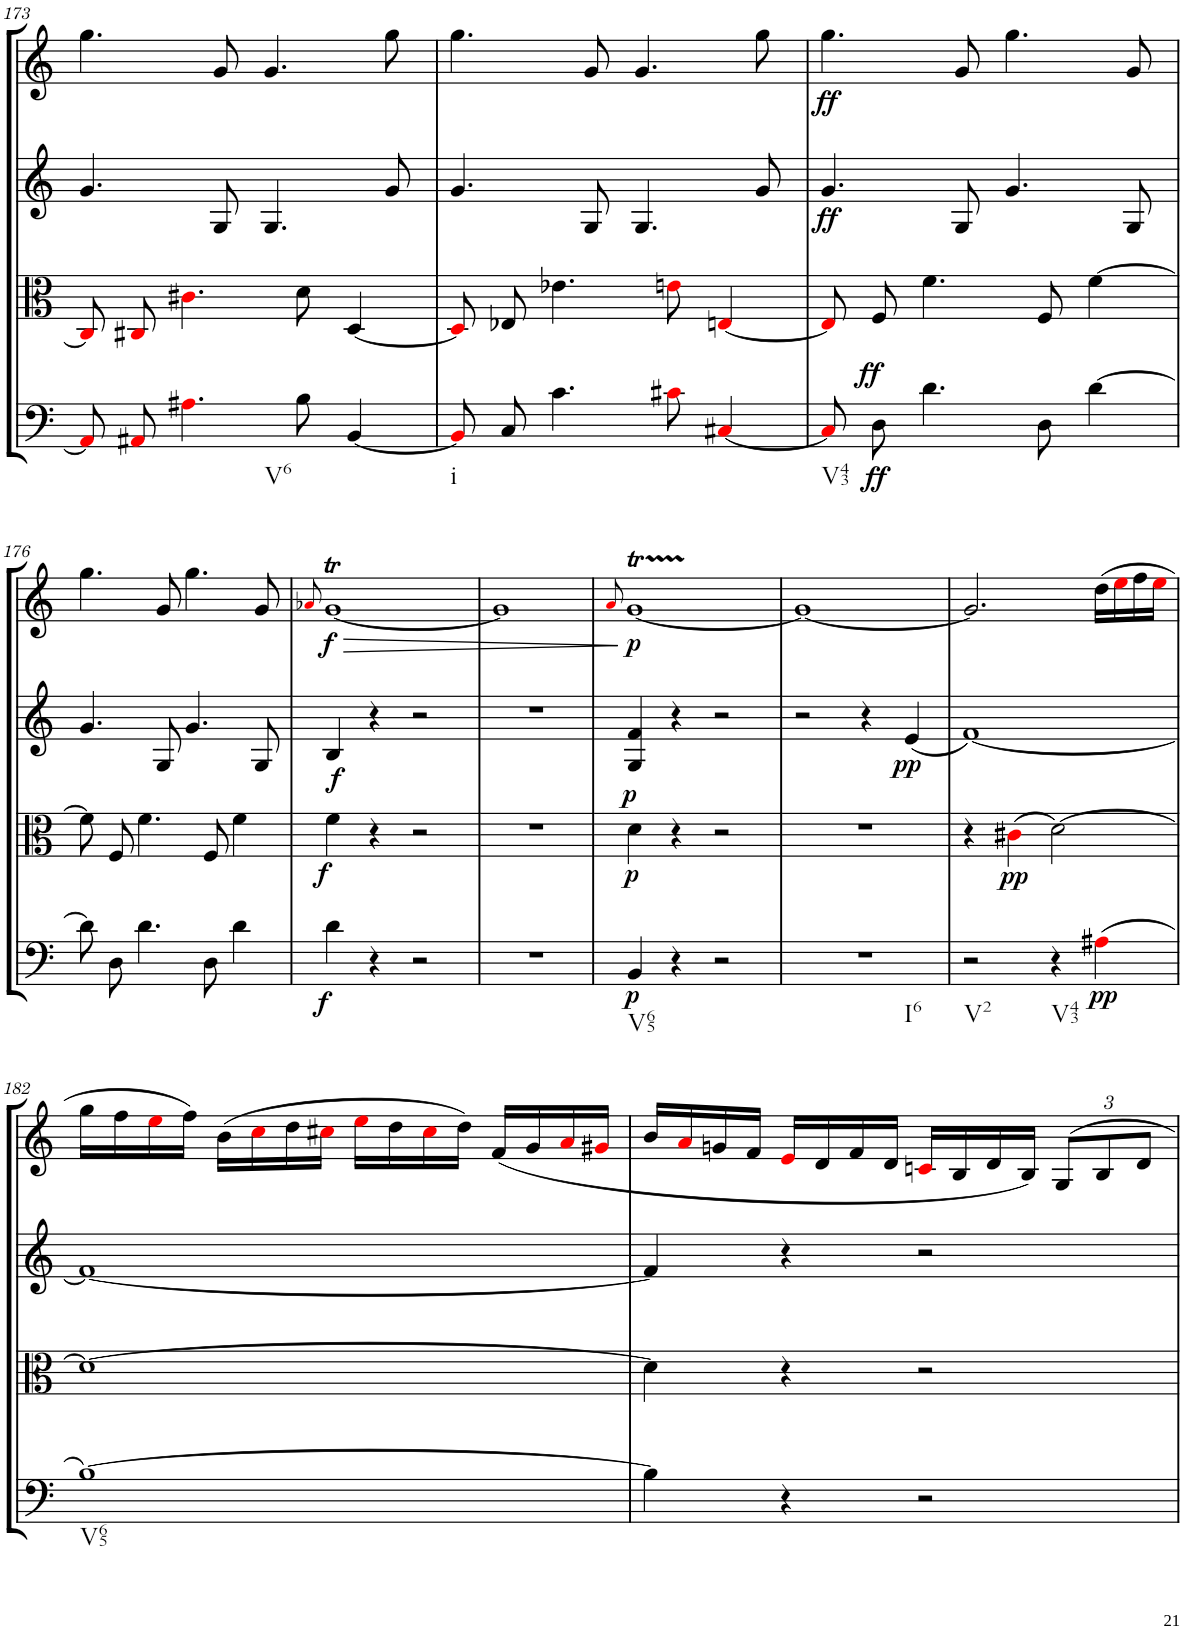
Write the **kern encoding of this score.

**kern	**dynam	**kern	**dynam	**kern	**dynam	**kern	**dynam
*part4	*part4	*part3	*part3	*part2	*part2	*part1	*part1
*staff4	*staff4	*staff3	*staff3	*staff2	*staff2	*staff1	*staff1
*I"Cello	*	*I"Viola	*	*I"2nd Violin	*	*I"1st Violin	*
*	*	*I'Vla	*	*I'Vln	*	*I'Vln	*
!!LO:PB:g=z
*clefF4	*	*clefC3	*	*clefG2	*	*clefG2	*
*k[]	*	*k[]	*	*k[]	*	*k[]	*
*M4/4	*	*M4/4	*	*M4/4	*	*M4/4	*
*met(c)	*	*met(c)	*	*met(c)	*	*met(c)	*
=173	=173	=173	=173	=173	=173	=173	=173
8AAi/L]	.	8Ci/L]	.	4.g/	.	4.gg\	.
8AA#Xi/J	.	8C#Xi/J	.	.	.	.	.
!LO:TX:b:t=V6	!	!	!	!	!	!	!
4.A#Xi\	.	4.c#Xi\	.	.	.	.	.
.	.	.	.	8G/	.	8g/	.
.	.	.	.	4.G/	.	4.g/	.
8B\	.	8d\	.	.	.	.	.
[4BB/	.	[4D/	.	.	.	.	.
.	.	.	.	8g/	.	8gg\	.
=174	=174	=174	=174	=174	=174	=174	=174
!LO:TX:b:t=i	!	!	!	!	!	!	!
8BBi/L]	.	8Di/L]	.	4.g/	.	4.gg\	.
8C/J	.	8E-X/J	.	.	.	.	.
4.c\	.	4.e-X\	.	.	.	.	.
.	.	.	.	8G/	.	8g/	.
.	.	.	.	4.G/	.	4.g/	.
8c#Xi\	.	8eni\	.	.	.	.	.
[4C#Xi/	.	[4Eni/	.	.	.	.	.
.	.	.	.	8g/	.	8gg\	.
=175	=175	=175	=175	=175	=175	=175	=175
!LO:TX:b:t=V43	!	!	!	!	!	!	!
!	!	!	!	!	!LO:DY:b	!	!LO:DY:b
8C#i/L]	.	8Ei/L]	.	4.g/	ff	4.gg\	ff
!	!LO:DY:b	!	!	!	!	!	!
!	!LO:DY:n=1:a	!	!	!	!	!	!
8D/J	ff ff	8F/J	.	.	.	.	.
4.d\	.	4.f\	.	.	.	.	.
.	.	.	.	8G/	.	8g/	.
.	.	.	.	4.g/	.	4.gg\	.
8D\	.	8F/	.	.	.	.	.
[4d\	.	[4f\	.	.	.	.	.
.	.	.	.	8G/	.	8g/	.
!!LO:LB:g=z
=176	=176	=176	=176	=176	=176	=176	=176
8d\L]	.	8f/L]	.	4.g/	.	4.gg\	.
8D\J	.	8F/J	.	.	.	.	.
4.d\	.	4.f\	.	.	.	.	.
.	.	.	.	8G/	.	8g/	.
.	.	.	.	4.g/	.	4.gg\	.
8D\	.	8F/	.	.	.	.	.
4d\	.	4f\	.	.	.	.	.
.	.	.	.	8G/	.	8g/	.
=177	=177	=177	=177	=177	=177	=177	=177
.	.	.	.	.	.	8qa-Xi/	.
!	!LO:DY:b	!	!LO:DY:b	!	!LO:DY:b	!	!LO:DY:b
4d\	f	4f\	f	4B/	f	[1gT	f
4r	.	4r	.	4r	.	.	.
2r	.	2r	.	2r	.	.	.
=178	=178	=178	=178	=178	=178	=178	=178
1r	.	1r	.	1r	.	1g]	.
=179	=179	=179	=179	=179	=179	=179	=179
.	.	.	.	.	.	8qai/	.
!LO:TX:b:t=V65	!	!	!	!	!	!	!
!	!LO:DY:b	!	!LO:DY:b	!	!	!	!
!	!	!	!LO:DY:n=1:a	!	!	!	!LO:DY:b
4BB/	p	4d\	p p	4G/ 4f/	.	[1gT	p
4r	.	4r	.	4r	.	.	.
2r	.	2r	.	2r	.	.	.
=180	=180	=180	=180	=180	=180	=180	=180
!LO:TX:b:t=I6	!	!	!	!	!	!	!
1r	.	1r	.	2r	.	1g_	.
.	.	.	.	4r	.	.	.
!	!	!	!	!	!LO:DY:b	!	!
.	.	.	.	(4e/	pp	.	.
=181	=181	=181	=181	=181	=181	=181	=181
!LO:TX:b:t=V2	!	!	!	!	!	!	!
2r	.	4r	.	[1f)	.	2.gTTT/]	.
!	!	!	!LO:DY:b	!	!	!	!
.	.	(4c#Xi\	pp	.	.	.	.
!LO:TX:b:t=V43	!	!	!	!	!	!	!
4r	.	[2d\)	.	.	.	.	.
!	!LO:DY:b	!	!	!	!	!	!
(4A#Xi\	pp	.	.	.	.	(16dd\LL	.
.	.	.	.	.	.	16eei\	.
.	.	.	.	.	.	16ff\	.
.	.	.	.	.	.	16eei\JJ	.
!!LO:LB:g=z
=182	=182	=182	=182	=182	=182	=182	=182
!LO:TX:b:t=V65	!	!	!	!	!	!	!
[1B)	.	1d_	.	1f_	.	16gg\LL	.
.	.	.	.	.	.	16ff\	.
.	.	.	.	.	.	16eei\	.
.	.	.	.	.	.	16ff\JJ)	.
.	.	.	.	.	.	(16b\LL	.
.	.	.	.	.	.	16cci\	.
.	.	.	.	.	.	16dd\	.
.	.	.	.	.	.	16cc#Xi\JJ	.
.	.	.	.	.	.	16eei\LL	.
.	.	.	.	.	.	16dd\	.
.	.	.	.	.	.	16cc#i\	.
.	.	.	.	.	.	16dd\JJ)	.
.	.	.	.	.	.	(16f/LL	.
.	.	.	.	.	.	16g/	.
.	.	.	.	.	.	16ai/	.
.	.	.	.	.	.	16g#Xi/JJ	.
=183	=183	=183	=183	=183	=183	=183	=183
4B\]	.	4d\]	.	4f/]	.	16b/LL	.
.	.	.	.	.	.	16ai/	.
.	.	.	.	.	.	16gn/	.
.	.	.	.	.	.	16f/JJ	.
4r	.	4r	.	4r	.	16ei/LL	.
.	.	.	.	.	.	16d/	.
.	.	.	.	.	.	16f/	.
.	.	.	.	.	.	16d/JJ	.
2r	.	2r	.	2r	.	16cni/LL	.
.	.	.	.	.	.	16B/	.
.	.	.	.	.	.	16d/	.
.	.	.	.	.	.	16B/JJ)	.
*	*	*	*	*	*	*Xbrackettup	*
.	.	.	.	.	.	12G/L	.
.	.	.	.	.	.	12B/	.
.	.	.	.	.	.	12d/J	.
=	=	=	=	=	=	=	=
*-	*-	*-	*-	*-	*-	*-	*-
